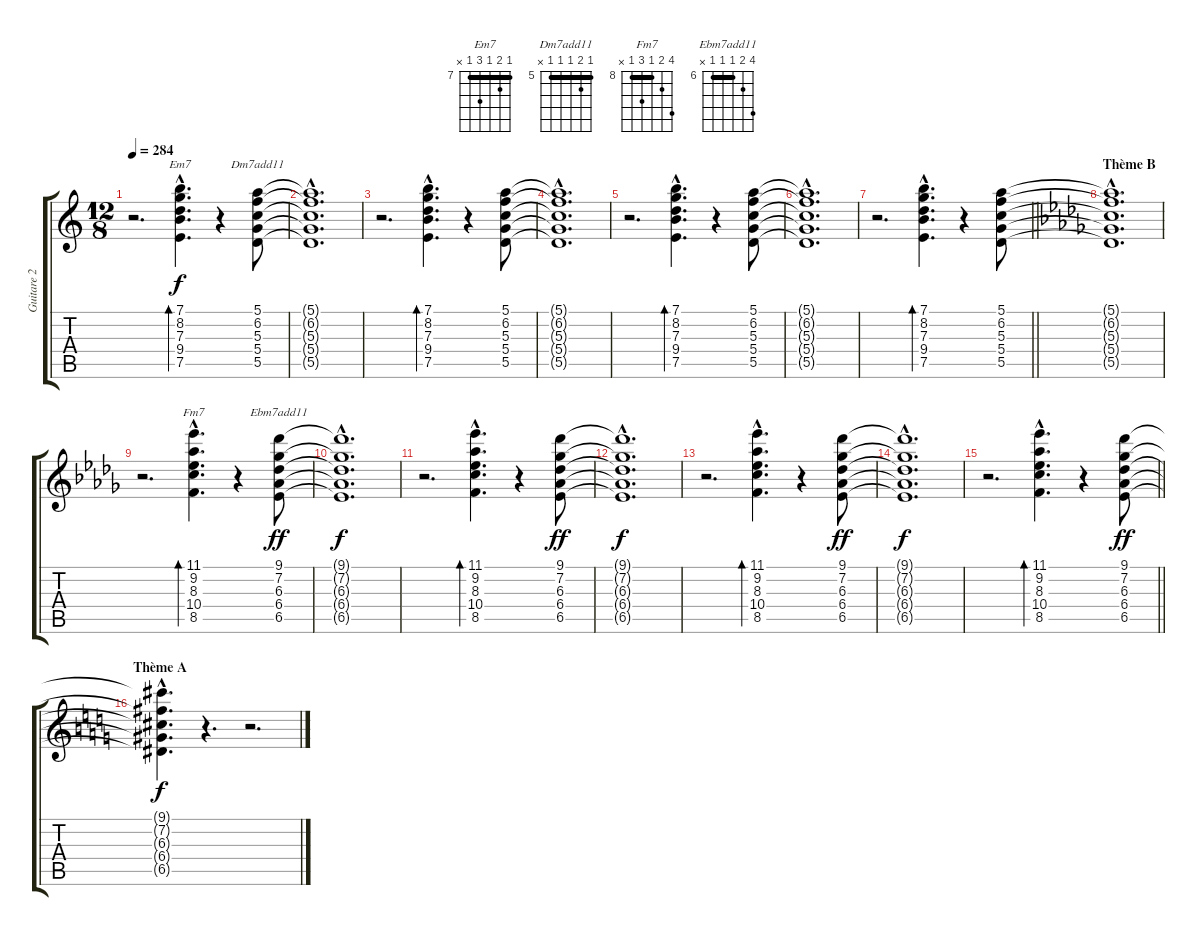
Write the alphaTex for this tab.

\track ("Guitare 2" "Guitare 2") {instrument acousticguitarnylon}
\staff {score tabs}
\tuning (E4 B3 G3 D3 A2 E2) {hide}
\chord ("Em7" 7 8 7 9 7 x) {firstfret 7 barre 7}
\chord ("Dm7add11" 5 6 5 5 5 x) {firstfret 5 barre 5}
\chord ("Fm7" 11 9 8 10 8 x) {firstfret 8 barre 8}
\chord ("Ebm7add11" 9 7 6 6 6 x) {firstfret 6 barre 6}
\ts (12 8)
\tempo 284
\clef g2
\ks c
r.2{d dy f} (7.1{hac} 8.2{hac} 7.3{hac} 9.4{hac} 7.5{hac}).4{d bd 60 ch "Em7"} r.4 (5.1 6.2 5.3 5.4 5.5).8{ch "Dm7add11"} |
(5.1{hac t} 6.2{hac t} 5.3{hac t} 5.4{hac t} 5.5{hac t}).1{d} |
r.2{d} (7.1{hac} 8.2{hac} 7.3{hac} 9.4{hac} 7.5{hac}).4{d bd 60} r.4 (5.1 6.2 5.3 5.4 5.5).8 |
(5.1{hac t} 6.2{hac t} 5.3{hac t} 5.4{hac t} 5.5{hac t}).1{d} |
r.2{d} (7.1{hac} 8.2{hac} 7.3{hac} 9.4{hac} 7.5{hac}).4{d bd 60} r.4 (5.1 6.2 5.3 5.4 5.5).8 |
(5.1{hac t} 6.2{hac t} 5.3{hac t} 5.4{hac t} 5.5{hac t}).1{d} |
\barLineRight lightlight
r.2{d} (7.1{hac} 8.2{hac} 7.3{hac} 9.4{hac} 7.5{hac}).4{d bd 60} r.4 (5.1 6.2 5.3 5.4 5.5).8 |
\section ("" "Thème B")
\ks db
(5.1{hac t} 6.2{hac t} 5.3{hac t} 5.4{hac t} 5.5{hac t}).1{d volume 9 balance 4 instrument acousticguitarnylon} |
r.2{d} (11.1{hac} 9.2{hac} 8.3{hac} 10.4{hac} 8.5{hac}).4{d bd 60 ch "Fm7"} r.4 (9.1 7.2 6.3 6.4 6.5).8{ch "Ebm7add11" dy ff} |
(9.1{hac t} 7.2{hac t} 6.3{hac t} 6.4{hac t} 6.5{hac t}).1{d dy f} |
r.2{d} (11.1{hac} 9.2{hac} 8.3{hac} 10.4{hac} 8.5{hac}).4{d bd 60} r.4 (9.1 7.2 6.3 6.4 6.5).8{dy ff} |
(9.1{hac t} 7.2{hac t} 6.3{hac t} 6.4{hac t} 6.5{hac t}).1{d dy f} |
r.2{d} (11.1{hac} 9.2{hac} 8.3{hac} 10.4{hac} 8.5{hac}).4{d bd 60} r.4 (9.1 7.2 6.3 6.4 6.5).8{dy ff} |
(9.1{hac t} 7.2{hac t} 6.3{hac t} 6.4{hac t} 6.5{hac t}).1{d dy f} |
\barLineRight lightlight
r.2{d} (11.1{hac} 9.2{hac} 8.3{hac} 10.4{hac} 8.5{hac}).4{d bd 60} r.4 (9.1 7.2 6.3 6.4 6.5).8{dy ff} |
\section ("" "Thème A")
\ks c
(9.1{hac t} 7.2{hac t} 6.3{hac t} 6.4{hac t} 6.5{hac t}).4{d dy f volume 8 balance 4 instrument acousticguitarnylon} r.4{d} r.2{d}
